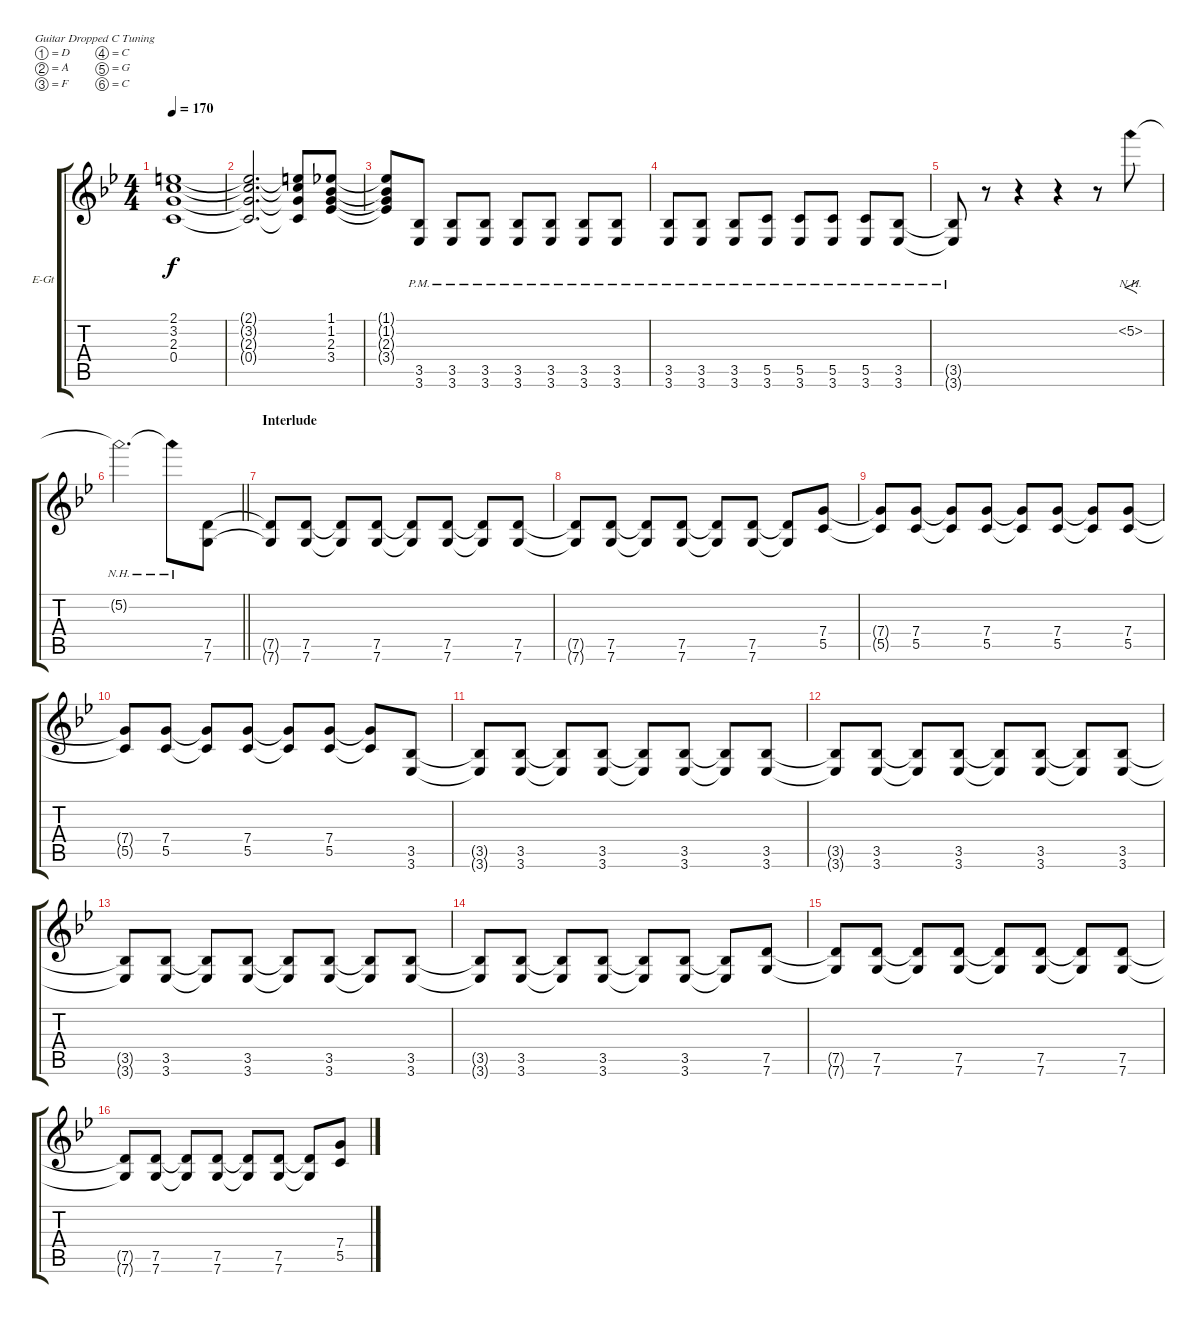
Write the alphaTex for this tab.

\defaultSystemsLayout 4
\bracketExtendMode groupsimilarinstruments
\firstSystemTrackNameOrientation horizontal
\otherSystemsTrackNameOrientation horizontal
\track ("Guitar 1" "E-Gt") {instrument distortionguitar}
\staff {score tabs}
\tuning (D4 A3 F3 C3 G2 C2)
\ts (4 4)
\tempo 170
\clef g2
\ks bb
(2.1{t} 3.2{t} 2.3{t} 0.4{t}).1{dy f} |
(2.1{t} 3.2{t} 2.3{t} 0.4{t}).2{d} (2.1{t} 3.2{t} 2.3{t} 0.4{t}).8 (1.1 1.2 2.3 3.4).8 |
(1.1{t} 1.2{t} 2.3{t} 3.4{t}).8 (3.5{pm} 3.6{pm}).8 (3.5{pm} 3.6{pm}).8 (3.5{pm} 3.6{pm}).8 (3.5{pm} 3.6{pm}).8 (3.5{pm} 3.6{pm}).8 (3.5{pm} 3.6{pm}).8 (3.5{pm} 3.6{pm}).8 |
(3.5{pm} 3.6{pm}).8 (3.5{pm} 3.6{pm}).8 (3.5{pm} 3.6{pm}).8 (5.5{pm} 3.6{pm}).8 (5.5{pm} 3.6{pm}).8 (5.5{pm} 3.6{pm}).8 (5.5{pm} 3.6{pm}).8 (3.5{pm} 3.6{pm}).8 |
(3.6{pm t} 3.5{pm t}).8 r.8 r.4 r.4 r.8 5.2{nh}.8{f} |
\barLineRight lightlight
5.2{nh t}.2{d} 5.2{nh t}.8 (7.6 7.5).8 |
\section ("" "Interlude")
(7.6{t} 7.5{t}).8 (7.6 7.5).8 (7.6{t} 7.5{t}).8 (7.6 7.5).8 (7.6{t} 7.5{t}).8 (7.6 7.5).8 (7.6{t} 7.5{t}).8 (7.6 7.5).8 |
(7.6{t} 7.5{t}).8 (7.6 7.5).8 (7.6{t} 7.5{t}).8 (7.6 7.5).8 (7.6{t} 7.5{t}).8 (7.6 7.5).8 (7.6{t} 7.5{t}).8 (5.5 7.4).8 |
(5.5{t} 7.4{t}).8 (5.5 7.4).8 (5.5{t} 7.4{t}).8 (5.5 7.4).8 (5.5{t} 7.4{t}).8 (5.5 7.4).8 (5.5{t} 7.4{t}).8 (5.5 7.4).8 |
(5.5{t} 7.4{t}).8 (5.5 7.4).8 (5.5{t} 7.4{t}).8 (5.5 7.4).8 (5.5{t} 7.4{t}).8 (5.5 7.4).8 (5.5{t} 7.4{t}).8 (3.6 3.5).8 |
(3.6{t} 3.5{t}).8 (3.6 3.5).8 (3.6{t} 3.5{t}).8 (3.6 3.5).8 (3.6{t} 3.5{t}).8 (3.6 3.5).8 (3.6{t} 3.5{t}).8 (3.6 3.5).8 |
(3.6{t} 3.5{t}).8 (3.6 3.5).8 (3.6{t} 3.5{t}).8 (3.6 3.5).8 (3.6{t} 3.5{t}).8 (3.6 3.5).8 (3.6{t} 3.5{t}).8 (3.6 3.5).8 |
(3.6{t} 3.5{t}).8 (3.6 3.5).8 (3.6{t} 3.5{t}).8 (3.6 3.5).8 (3.6{t} 3.5{t}).8 (3.6 3.5).8 (3.6{t} 3.5{t}).8 (3.6 3.5).8 |
(3.6{t} 3.5{t}).8 (3.6 3.5).8 (3.6{t} 3.5{t}).8 (3.6 3.5).8 (3.6{t} 3.5{t}).8 (3.6 3.5).8 (3.6{t} 3.5{t}).8 (7.6 7.5).8 |
(7.6{t} 7.5{t}).8 (7.6 7.5).8 (7.6{t} 7.5{t}).8 (7.6 7.5).8 (7.6{t} 7.5{t}).8 (7.6 7.5).8 (7.6{t} 7.5{t}).8 (7.6 7.5).8 |
(7.6{t} 7.5{t}).8 (7.6 7.5).8 (7.6{t} 7.5{t}).8 (7.6 7.5).8 (7.6{t} 7.5{t}).8 (7.6 7.5).8 (7.6{t} 7.5{t}).8 (5.5 7.4).8
